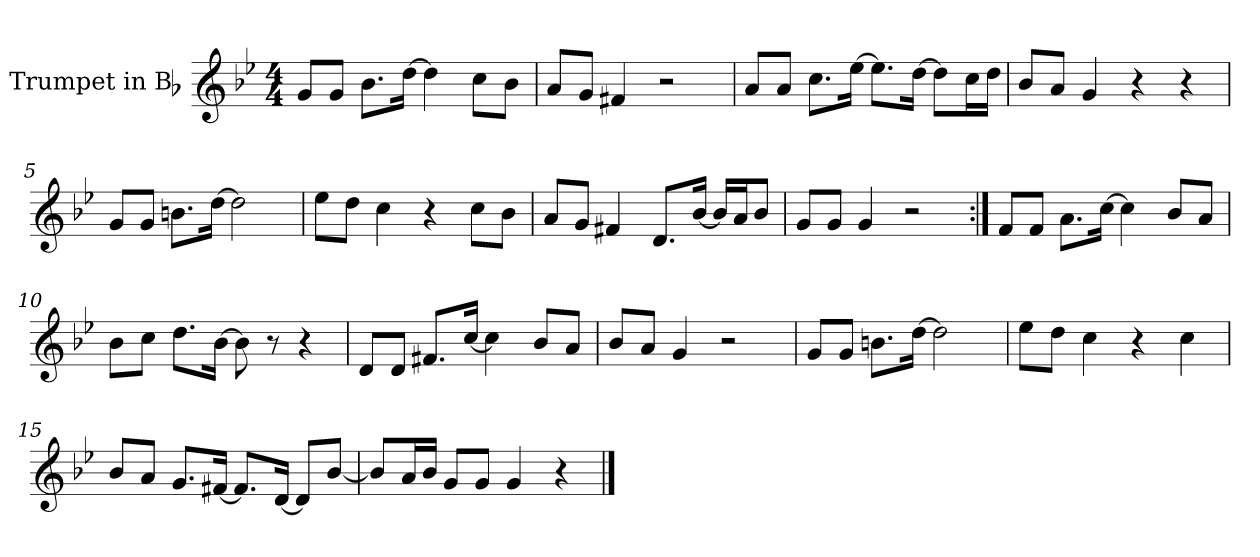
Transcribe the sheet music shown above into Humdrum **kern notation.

**kern
*part1
*staff1
*I"Trumpet in Bb
*I'Tpt
*clefG2
*ITrd1c2
*k[b-e-a-d-]
*A-:
*M4/4
=1
8f/L
8f/J
8.a-\L
[16cc\Jk
4cc\]
8b-\L
8a-\J
=2
8g/L
8f/J
4en/
2r
=3
8g/L
8g/J
8.b-\L
[16dd-\Jk
8.dd-\L]
[16cc\Jk
8cc\L]
16b-\L
16cc\JJ
!!LO:LB:g=z
=4
8a-/L
8g/J
4f/
4r
4r
=5
8f/L
8f/J
8.an\L
[16cc\Jk
2cc\]
=6
8dd-\L
8cc\J
4b-\
4r
8b-\L
8a-\J
!!LO:LB:g=z
=7
8g/L
8f/J
4en/
8.c/L
[16a-/Jk
16a-/LL]
16g/J
8a-/J
=8
8f/L
8f/J
4f/
2r
=9:|!
8e-/L
8e-/J
8.g\L
[16b-\Jk
4b-\]
8a-/L
8g/J
!!LO:LB:g=z
=10
8a-\L
8b-\J
8.cc\L
[16a-\Jk
8a-\]
8r
4r
=11
8c/L
8c/J
8.en/L
[16b-/Jk
4b-\]
8a-/L
8g/J
=12
8a-/L
8g/J
4f/
2r
!!LO:LB:g=z
=13
8f/L
8f/J
8.an\L
[16cc\Jk
2cc\]
=14
8dd-\L
8cc\J
4b-\
4r
4b-\
=15
8a-/L
8g/J
8.f/L
[16en/Jk
8.e/L]
[16c/Jk
8c/L]
[8a-/J
!!LO:LB:g=z
=16
8a-/L]
16g/L
16a-/JJ
8f/L
8f/J
4f/
4r
==
*-
